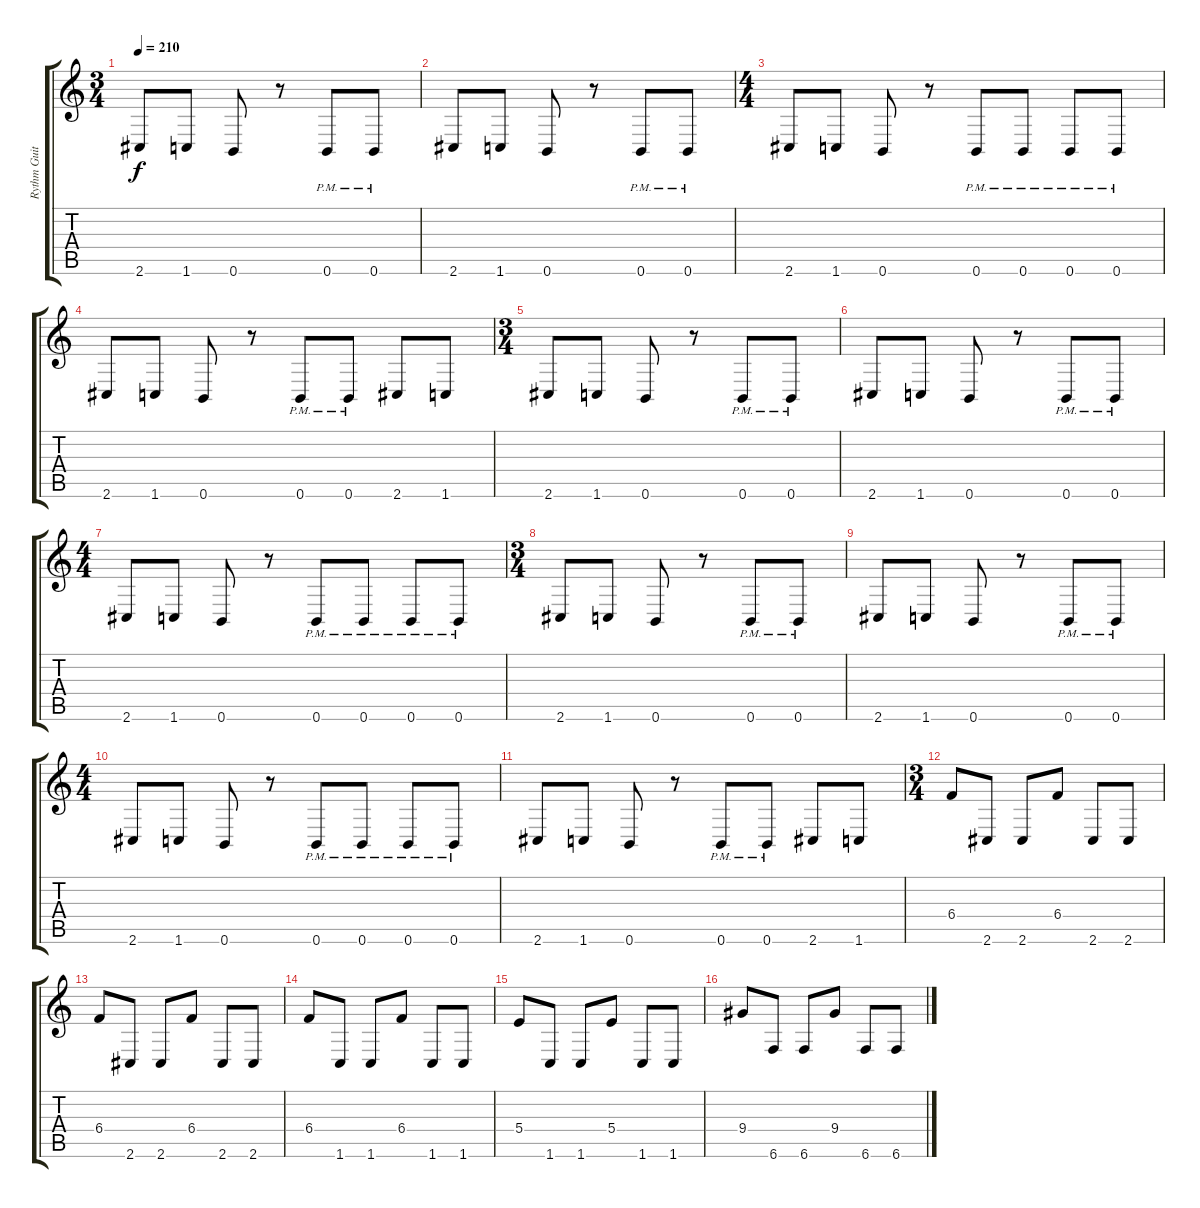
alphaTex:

\track ("Rythm Guitar" "Rythm Guit") {instrument distortionguitar}
\staff {score tabs}
\tuning (Db4 Ab3 E3 B2 Gb2 B1) {hide}
\ts (3 4)
\tempo 210
\clef g2
\ks c
2.6.8{dy f} 1.6.8 0.6.8 r.8 0.6{pm}.8 0.6{pm}.8 |
2.6.8 1.6.8 0.6.8 r.8 0.6{pm}.8 0.6{pm}.8 |
\ts (4 4)
2.6.8 1.6.8 0.6.8 r.8 0.6{pm}.8 0.6{pm}.8 0.6{pm}.8 0.6{pm}.8 |
2.6.8 1.6.8 0.6.8 r.8 0.6{pm}.8 0.6{pm}.8 2.6.8 1.6.8 |
\ts (3 4)
2.6.8 1.6.8 0.6.8 r.8 0.6{pm}.8 0.6{pm}.8 |
2.6.8 1.6.8 0.6.8 r.8 0.6{pm}.8 0.6{pm}.8 |
\ts (4 4)
2.6.8 1.6.8 0.6.8 r.8 0.6{pm}.8 0.6{pm}.8 0.6{pm}.8 0.6{pm}.8 |
\ts (3 4)
2.6.8 1.6.8 0.6.8 r.8 0.6{pm}.8 0.6{pm}.8 |
2.6.8 1.6.8 0.6.8 r.8 0.6{pm}.8 0.6{pm}.8 |
\ts (4 4)
2.6.8 1.6.8 0.6.8 r.8 0.6{pm}.8 0.6{pm}.8 0.6{pm}.8 0.6{pm}.8 |
2.6.8 1.6.8 0.6.8 r.8 0.6{pm}.8 0.6{pm}.8 2.6.8 1.6.8 |
\ts (3 4)
6.4.8 2.6.8 2.6.8 6.4.8 2.6.8 2.6.8 |
6.4.8 2.6.8 2.6.8 6.4.8 2.6.8 2.6.8 |
6.4.8 1.6.8 1.6.8 6.4.8 1.6.8 1.6.8 |
5.4.8 1.6.8 1.6.8 5.4.8 1.6.8 1.6.8 |
9.4.8 6.6.8 6.6.8 9.4.8 6.6.8 6.6.8
